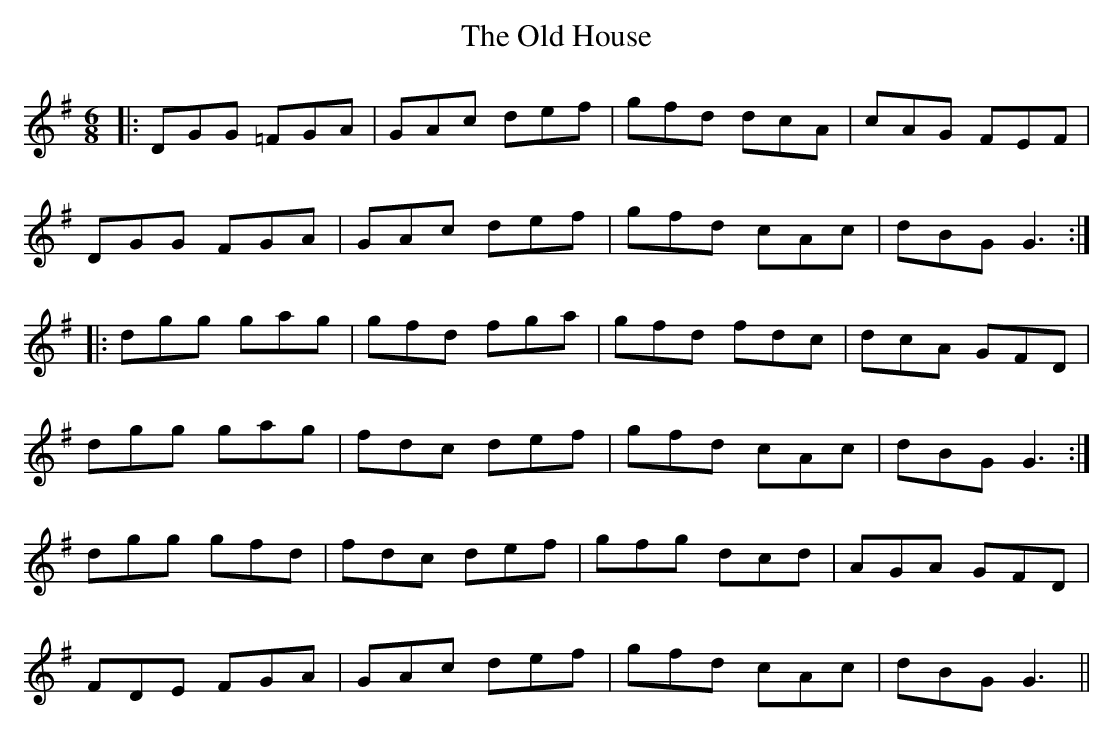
X:1
T: The Old House
M: 6/8
L: 1/8
K: Gmaj
|:DGG =FGA|GAc def|gfd dcA|cAG FEF|
DGG FGA|GAc def|gfd cAc|dBGG3:|
|:dgg gag|gfd fga|gfd fdc|dcA GFD|
dgg gag|fdc def|gfd cAc|dBGG3:|
dgg gfd|fdc def|gfg dcd|AGA GFD|
FDE FGA|GAc def|gfd cAc|dBGG3||
